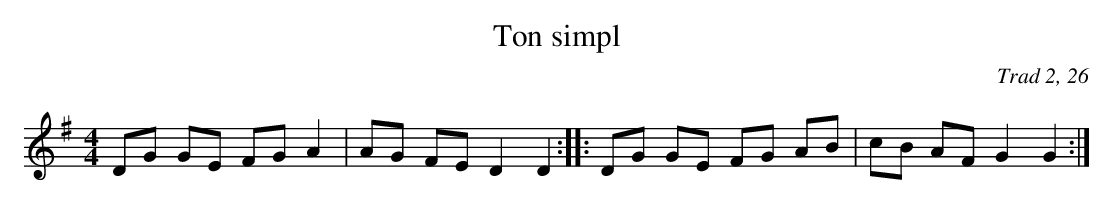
X:1
T:Ton simpl
C:Trad 2, 26
M:4/4
L:1/8
K:G
DG GE FG A2|AG FE D2D2:|\
|:DG GE FG AB|cB AF G2G2:|
